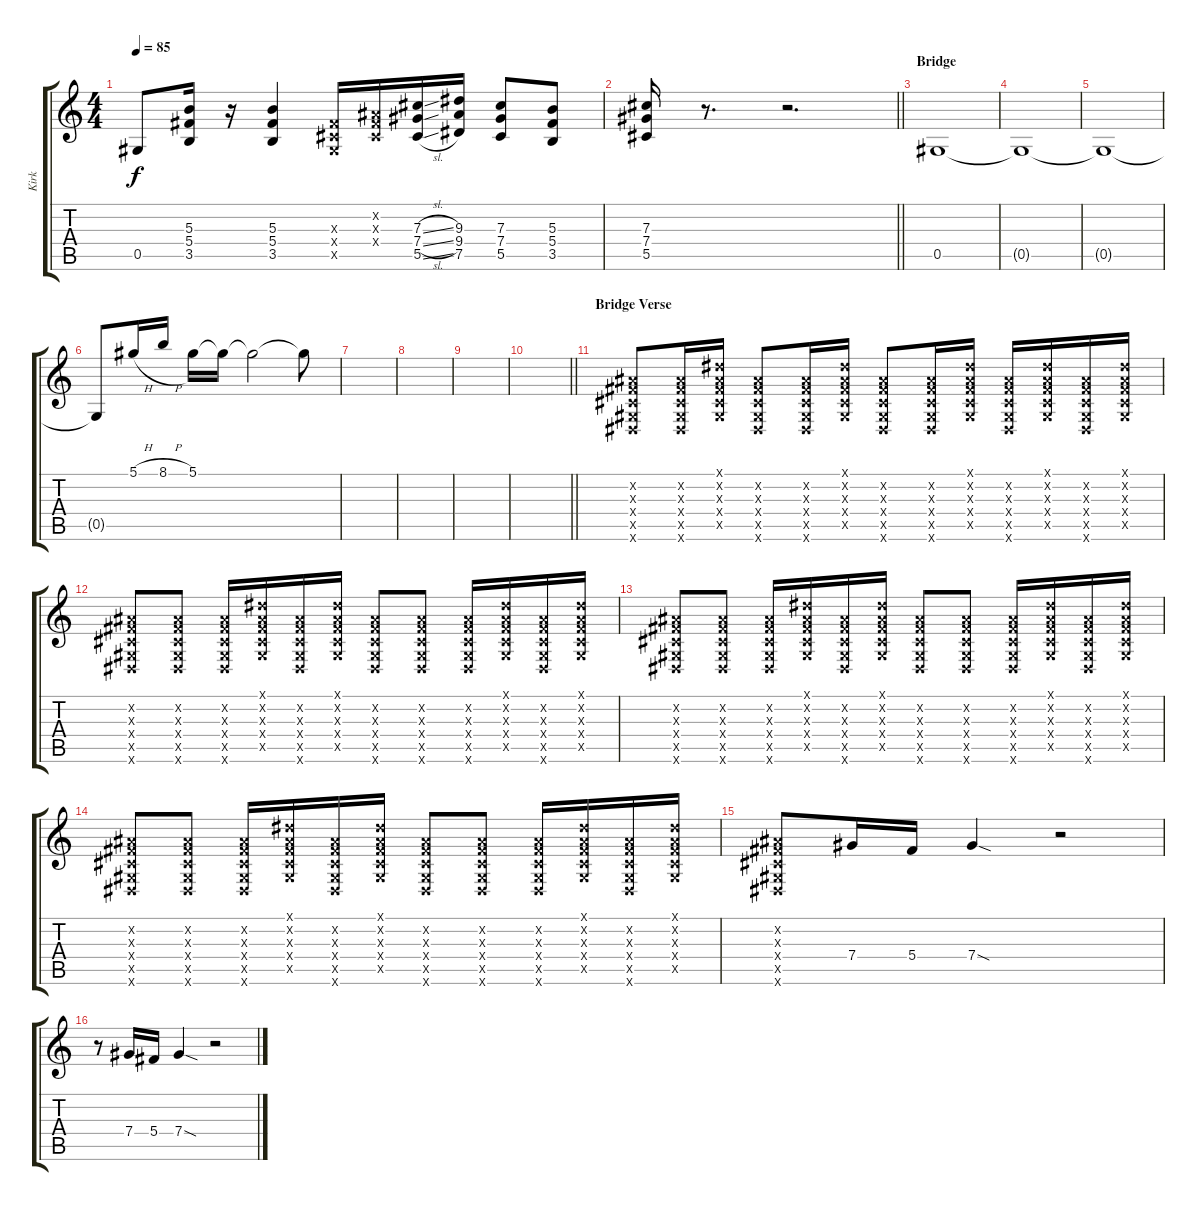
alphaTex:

\track ("Kirk" "Kirk") {instrument electricguitarclean}
\staff {score tabs}
\tuning (Eb4 Bb3 Gb3 Db3 Ab2 Eb2) {hide}
\ts (4 4)
\tempo 85
\clef g2
\ks c
0.5.8{dy f} (5.3 5.4 3.5).16 r.16 (5.3 5.4 3.5).4 (0.3{x} 0.4{x} 0.5{x}).16 (0.2{x} 0.3{x} 0.4{x}).16 (7.3{sl} 7.4{sl} 5.5{sl}).16 (9.3 9.4 7.5).16 (7.3 7.4 5.5).8 (5.3 5.4 3.5).8 |
\barLineRight lightlight
(7.3 7.4 5.5).16 r.8{d} r.2{d} |
\section ("" "Bridge")
0.5.1 |
0.5{t}.1 |
0.5{t}.1 |
0.5{t}.8 5.1{h}.16 8.1{h}.16 5.1.16 5.1{t}.16 5.1{t}.2 5.1{t}.8 |
|
|
|
\barLineRight lightlight
|
\section ("" "Bridge Verse")
(0.2{x} 0.3{x} 0.4{x} 0.5{x} 0.6{x}).8 (0.2{x} 0.3{x} 0.4{x} 0.5{x} 0.6{x}).16 (0.1{x} 0.2{x} 0.3{x} 0.4{x} 0.5{x}).16 (0.2{x} 0.3{x} 0.4{x} 0.5{x} 0.6{x}).8 (0.2{x} 0.3{x} 0.4{x} 0.5{x} 0.6{x}).16 (0.1{x} 0.2{x} 0.3{x} 0.4{x} 0.5{x}).16 (0.2{x} 0.3{x} 0.4{x} 0.5{x} 0.6{x}).8 (0.2{x} 0.3{x} 0.4{x} 0.5{x} 0.6{x}).16 (0.1{x} 0.2{x} 0.3{x} 0.4{x} 0.5{x}).16 (0.2{x} 0.3{x} 0.4{x} 0.5{x} 0.6{x}).16 (0.1{x} 0.2{x} 0.3{x} 0.4{x} 0.5{x}).16 (0.2{x} 0.3{x} 0.4{x} 0.5{x} 0.6{x}).16 (0.1{x} 0.2{x} 0.3{x} 0.4{x} 0.5{x}).16 |
(0.2{x} 0.3{x} 0.4{x} 0.5{x} 0.6{x}).8 (0.2{x} 0.3{x} 0.4{x} 0.5{x} 0.6{x}).8 (0.2{x} 0.3{x} 0.4{x} 0.5{x} 0.6{x}).16 (0.1{x} 0.2{x} 0.3{x} 0.4{x} 0.5{x}).16 (0.2{x} 0.3{x} 0.4{x} 0.5{x} 0.6{x}).16 (0.1{x} 0.2{x} 0.3{x} 0.4{x} 0.5{x}).16 (0.2{x} 0.3{x} 0.4{x} 0.5{x} 0.6{x}).8 (0.2{x} 0.3{x} 0.4{x} 0.5{x} 0.6{x}).8 (0.2{x} 0.3{x} 0.4{x} 0.5{x} 0.6{x}).16 (0.1{x} 0.2{x} 0.3{x} 0.4{x} 0.5{x}).16 (0.2{x} 0.3{x} 0.4{x} 0.5{x} 0.6{x}).16 (0.1{x} 0.2{x} 0.3{x} 0.4{x} 0.5{x}).16 |
(0.2{x} 0.3{x} 0.4{x} 0.5{x} 0.6{x}).8 (0.2{x} 0.3{x} 0.4{x} 0.5{x} 0.6{x}).8 (0.2{x} 0.3{x} 0.4{x} 0.5{x} 0.6{x}).16 (0.1{x} 0.2{x} 0.3{x} 0.4{x} 0.5{x}).16 (0.2{x} 0.3{x} 0.4{x} 0.5{x} 0.6{x}).16 (0.1{x} 0.2{x} 0.3{x} 0.4{x} 0.5{x}).16 (0.2{x} 0.3{x} 0.4{x} 0.5{x} 0.6{x}).8 (0.2{x} 0.3{x} 0.4{x} 0.5{x} 0.6{x}).8 (0.2{x} 0.3{x} 0.4{x} 0.5{x} 0.6{x}).16 (0.1{x} 0.2{x} 0.3{x} 0.4{x} 0.5{x}).16 (0.2{x} 0.3{x} 0.4{x} 0.5{x} 0.6{x}).16 (0.1{x} 0.2{x} 0.3{x} 0.4{x} 0.5{x}).16 |
(0.2{x} 0.3{x} 0.4{x} 0.5{x} 0.6{x}).8 (0.2{x} 0.3{x} 0.4{x} 0.5{x} 0.6{x}).8 (0.2{x} 0.3{x} 0.4{x} 0.5{x} 0.6{x}).16 (0.1{x} 0.2{x} 0.3{x} 0.4{x} 0.5{x}).16 (0.2{x} 0.3{x} 0.4{x} 0.5{x} 0.6{x}).16 (0.1{x} 0.2{x} 0.3{x} 0.4{x} 0.5{x}).16 (0.2{x} 0.3{x} 0.4{x} 0.5{x} 0.6{x}).8 (0.2{x} 0.3{x} 0.4{x} 0.5{x} 0.6{x}).8 (0.2{x} 0.3{x} 0.4{x} 0.5{x} 0.6{x}).16 (0.1{x} 0.2{x} 0.3{x} 0.4{x} 0.5{x}).16 (0.2{x} 0.3{x} 0.4{x} 0.5{x} 0.6{x}).16 (0.1{x} 0.2{x} 0.3{x} 0.4{x} 0.5{x}).16 |
(0.2{x} 0.3{x} 0.4{x} 0.5{x} 0.6{x}).8 7.4.16 5.4.16 7.4{sod}.4 r.2 |
r.8 7.4.16 5.4.16 7.4{sod}.4 r.2
